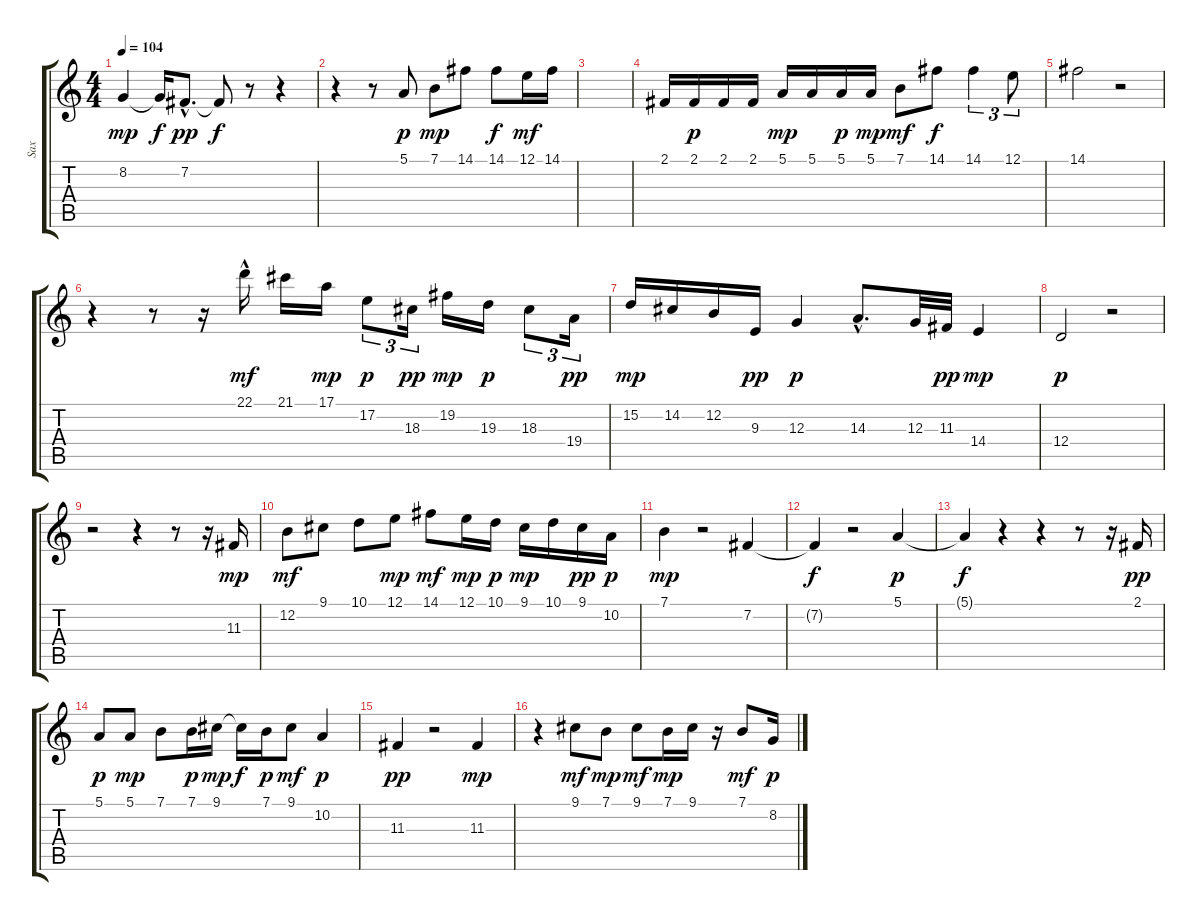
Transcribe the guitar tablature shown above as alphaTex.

\track ("Sax" "Sax") {instrument tenorsax}
\staff {score tabs}
\tuning (E4 B3 G3 D3 A2 E2) {hide}
\ts (4 4)
\tempo 104
\clef g2
\ks c
8.2.4{dy mp} 8.2{t}.16{dy f} 7.2{hac}.8{d dy pp} 7.2{t}.8{dy f} r.8 r.4 |
r.4 r.8 5.1.8{dy p} 7.1.8{dy mp} 14.1.8 14.1.8{dy f} 12.1.16{dy mf} 14.1.16 |
|
2.1.16 2.1.16{dy p} 2.1.16 2.1.16 5.1.16{dy mp} 5.1.16 5.1.16{dy p} 5.1.16{dy mp} 7.1.8{dy mf} 14.1.8{dy f} 14.1.4{tu (3 2)} 12.1.8{tu (3 2)} |
14.1.2 r.2 |
r.4 r.8 r.16 22.1{hac}.16{dy mf} 21.1.16 17.1.16{dy mp} 17.2.8{tu (3 2) dy p} 18.3.16{tu (3 2) dy pp} 19.2.16{dy mp} 19.3.16{dy p} 18.3.8{tu (3 2)} 19.4.16{tu (3 2) dy pp} |
15.2.16{dy mp} 14.2.16 12.2.16 9.3.16{dy pp} 12.3.4{dy p} 14.3{hac}.8{d} 12.3.32 11.3.32{dy pp} 14.4.4{dy mp} |
12.4.2{dy p} r.2 |
r.2 r.4 r.8 r.16 11.3.16{dy mp} |
12.2.8{dy mf} 9.1.8 10.1.8 12.1.8{dy mp} 14.1.8{dy mf} 12.1.16{dy mp} 10.1.16{dy p} 9.1.16{dy mp} 10.1.16 9.1.16{dy pp} 10.2.16{dy p} |
7.1.4{dy mp} r.2 7.2.4 |
7.2{t}.4{dy f} r.2 5.1.4{dy p} |
5.1{t}.4{dy f} r.4 r.4 r.8 r.16 2.1.16{dy pp} |
5.1.8{dy p} 5.1.8{dy mp} 7.1.8 7.1.16{dy p} 9.1.16{dy mp} 9.1{t}.16{dy f} 7.1.16{dy p} 9.1.8{dy mf} 10.2.4{dy p} |
11.3.4{dy pp} r.2 11.3.4{dy mp} |
r.4 9.1.8{dy mf} 7.1.8{dy mp} 9.1.8{dy mf} 7.1.16{dy mp} 9.1.16 r.16 7.1.8{dy mf} 8.2.16{dy p}
